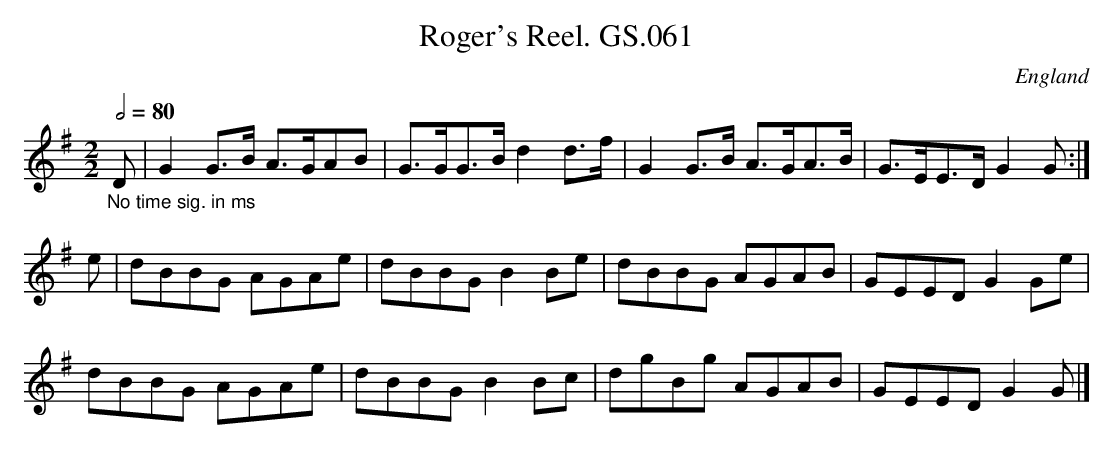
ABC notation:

X:1
T:Roger's Reel. GS.061
M:2/2
L:1/8
Q:1/2=80
O:England
K:G major
"_No time sig. in ms"D | G2 G>B A>GAB |\
G>GG>B d2 d>f | G2 G>B  A>GA>B |\
G>EE>D G2 G :|!
e | dBBG AGAe | dBBG B2 Be | dBBG AGAB | GEED G2 Ge |!
dBBG AGAe | dBBG B2 Bc | dgBg AGAB | GEED G2G |]
